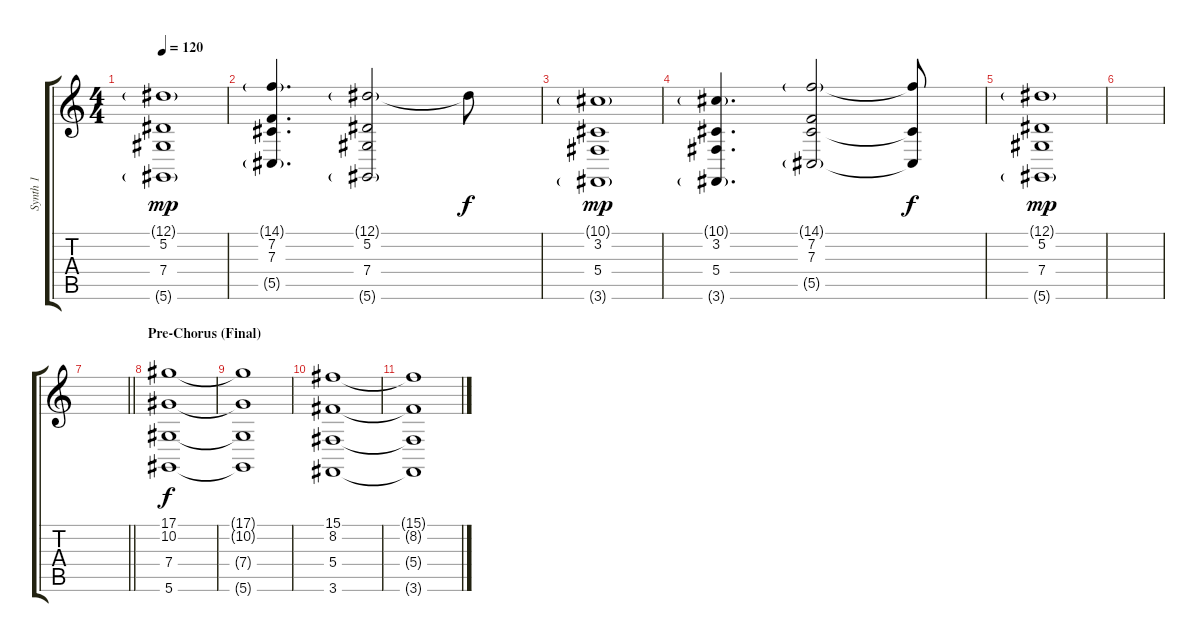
\track ("Synth 1" "Synth 1") {instrument synthstrings1}
\staff {score tabs}
\tuning (Eb4 Bb3 Gb3 Db3 Ab2 Eb2) {hide}
\ts (4 4)
\tempo 120
\clef g2
\ks c
(12.1{g} 5.2 7.4 5.6{g}).1{dy mp} |
(14.1{g} 7.2 7.3 5.5{g}).4{d} (12.1{g} 5.2 7.4 5.6{g}).2 12.1{t}.8{dy f} |
(10.1{g} 3.2 5.4 3.6{g}).1{dy mp} |
(10.1{g} 3.2 5.4 3.6{g}).4{d} (14.1{g} 7.2 7.3 5.5{g}).2 (14.1{t} 7.3{t} 5.5{t}).8{dy f} |
(12.1{g} 5.2 7.4 5.6{g}).1{dy mp} |
|
\barLineRight lightlight
|
\section ("" "Pre-Chorus (Final)")
(17.1 10.2 7.4 5.6).1{dy f} |
(17.1{t} 10.2{t} 7.4{t} 5.6{t}).1 |
(15.1 8.2 5.4 3.6).1 |
(15.1{t} 8.2{t} 5.4{t} 3.6{t}).1
